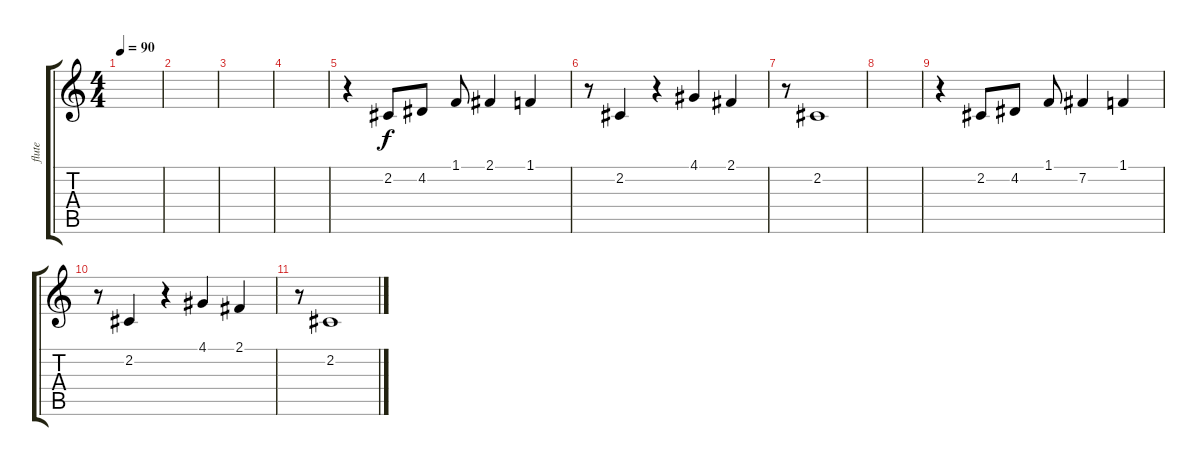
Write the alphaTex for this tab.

\track ("flute" "flute") {instrument tremolostrings}
\staff {score tabs}
\tuning (E4 B3 G3 D3 A2 E2) {hide}
\ts (4 4)
\tempo 90
\clef g2
\ks c
|
|
|
|
r.4 2.2.8 4.2.8 1.1.8 2.1.4 1.1.4 |
r.8 2.2.4 r.4 4.1.4 2.1.4 |
r.8 2.2.1 |
|
r.4 2.2.8 4.2.8 1.1.8 7.2.4 1.1.4 |
r.8 2.2.4 r.4 4.1.4 2.1.4 |
r.8 2.2.1
